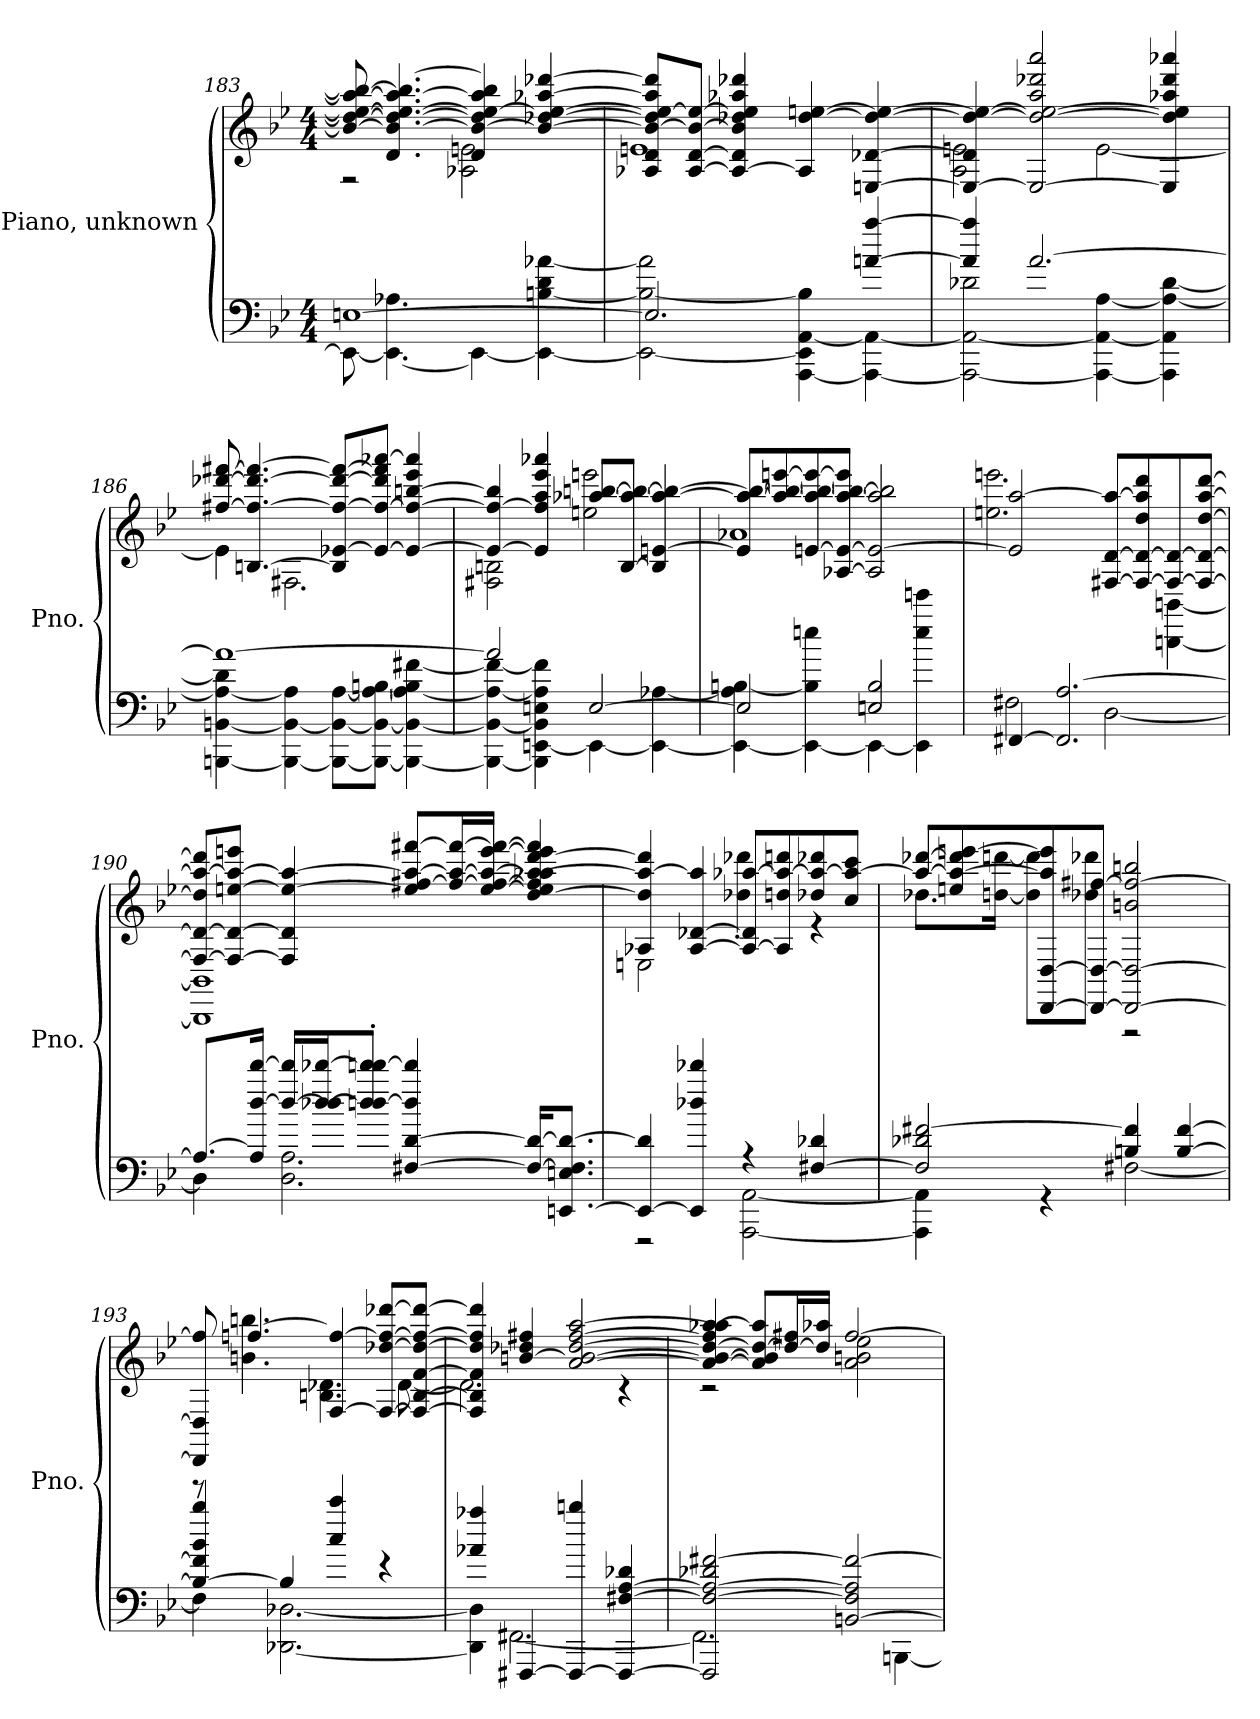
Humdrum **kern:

**kern	**kern
*part1	*part1
*staff2	*staff1
*I"Piano, unknown	*
*I'Pno.	*
!!LO:PB:g=z
*clefF4	*clefG2
*k[b-e-]	*k[b-e-]
*M4/4	*M4/4
=183	=183
*^	*^
[1En	8EE\_	8b/_ 8dd/_ 8ee/_ 8aa-/_ 8bb/_	2r
.	4.EE\_ 4.A-X\	4.d/ 4.b/_ 4.dd/_ 4.ee/_ 4.aa-/_ 4.bb/_	.
.	4EE\_	4d/ 4b/_ 4dd/] 4ee/_ 4aa-/] 4bb/]	2A-X\ 2en\
.	4EE\_ [4Bn\ 4d\ [4a-X\	4b/_ [4dd-X/ 4ee/_ [4aa-X/ [4ddd-X/	.
=184	=184	=184	=184
2.E/]	2EE\_ 2B\_ 2a-\]	8A-X/ 8d/ 8b/_ 8dd-/] 8ee/_ 8aa-/] 8ddd-/]L	1en
.	.	[8A-/ [8d/ 8b/_ 8ee/_J	.
.	.	4A-/_ 4d/] 4b/] 4dd-X/ 4ee/] 4aa-X/ 4ddd-X/	.
.	[4AAA\ 4EE\] [4AA\ 4B\]	4A-/] [4dd-/ [4een/	.
[4an/ [4aa/	4AAA\_ 4AA\_	[4En/ [4d-X/ 4dd-/_ 4ee/_	.
=185	=185	=185	=185
4a/] 4aa/]	2AAA\_ 2AA\_ 2d-X\	4E/_ 4d-/] 4dd-/_ 4ee/_	2A\ 2en\
[2.a/	.	2E/_ 2dd-/_ 2ee/_ 2aa/ 2ddd-X/ 2aaa/	.
.	4AAA\_ 4AA\_ [4A\	.	[2e\
.	4AAA\] 4AA\] 4A\_ [4d-\	4E/] 4dd-/] 4ee/] 4aa-X/ 4ddd-/ 4aaa-X/	.
!!LO:LB:g=z	!!
=186	=186	=186	=186
1a_	[4BBBn\ [4BBn\ 4A\_ 4d-\]	[8ff#X/ [8ddd-X/ [8fff#X/	4e\]
.	.	[4.Bn/ 4.ff#/_ 4.ddd-/_ 4.fff#/_	.
.	4BBB\_ 4BB\_ 4A\]	.	2.F#X\
.	8BBB\_ 8BB\_ [8A\L	8B/] [8e-X/ 8ff#/_ 8ddd-/_ 8fff#/_L	.
.	8BBB\_ 8BB\_ 8A\_ [8Bn\J	8e-/_ 8ff#/_ 8ddd-/] 8fff#/] [8aaa-X/J	.
.	4BBB\_ 4BB\_ 4A\_ 4B\] [4f#X\	4e-/_ 4ff#/_ [4bbn/ 4eee-/ 4aaa-/]	.
=187	=187	=187	=187
2a/]	4BBB\_ 4BB\_ 4A\_ 4f#\_	4e-/_ 4ff#/_ 4bb/]	2F#X\ 2Bn\
.	4BBB\] [4EEn\ 4BB\] 4En\ 4A\] 4f#\]	4e-/] 4ff#/] 4aa/ 4eee-/ 4aaa-X/	.
[2E/	4EE\_	[8aa-X/ [8bbn/L	2een\ 2eeen\
.	.	[8B/ 8aa-/_ 8bb/_J	.
.	4EE\_ [4A-X\	4B/] [4en/ 4aa-/_ 4bb/_	.
=188	=188	=188	=188
2E/]	4EE\_ 4A-\] [4Bn\	8e/] 8aa-/_ 8bb/_L	1a-X
.	.	8aa-/_ 8bb/_ [8eeen/	.
.	4EE\_ 4B\] 4een\	[8en/ 8aa-/_ 8bb/_ 8eee/_	.
.	.	[8A-X/ 8e/_ 8aa-/_ 8bb/_ 8eee/]J	.
2En/ 2B/	4EE\_	2A-/] 2e/_ 2aa-/] 2bb/]	.
.	4EE\] 4ee\ 4eeen\	.	.
!!LO:LB:g=z	!!
=189	=189	=189	=189
[4FF#X/	2F#X\	2e/] [2aa/	2.een\ 2.eeen\
2.FF#/] [2.A/	.	.	.
.	[2D\	[8F#X/ [8d/ 8aa/_L	.
.	.	8F#/_ 8d/_ 8dd/ 8aa/] 8ddd/	.
.	.	8F#/_ 8d/_	[4BBBn\ [4BBn\
.	.	8F#/_ 8d/_ [8dd/ [8aa/ [8ddd/J	.
=190	=190	=190	=190
8.A/L_	4D\]	8F#/_ 8d/_ 8dd/] 8aa/_ 8ddd/]L	1BBB] 1BB]
.	.	8F#/_ 8d/_ [8een/ 8aa/_ 8eeen/J	.
16A/] [16dd/ [16ddd/Jk	.	.	.
16dd/_ 16ddd/]LL	2.D\ 2.A\	4F#/] 4d/] 4ee/_ 4aa/_	.
[16dd-X/ 16dd/] [16ddd-X/J	.	.	.
8dd-/]' [8ddn/' 8ddd-/]' [8dddn/'J	.	.	.
[4F#X/ [4d/ 4dd/] 4ddd/]	.	8ee/] [8ff#X/ 8aa/_ [8fff#X/L	.
.	.	16ff#/_ 16aa/_ 16fff#/_L	.
.	.	[16ee/ 16ff#/_ 16aa/_ [16eee/ 16fff#/_JJ	.
16F#/_ 16d/_KL	.	[4dd/ 4ee/] 4ff#/] [4aa-X/ 4aa/] [4ddd/ 4eee/] 4fff#/]	.
[8.EEn/ 8.En/ 8.F#/] 8.d/_J	.	.	.
=191	=191	=191	=191
4EE/_ 4d/]	2r	4A-X/ 4dd/] 4aa-/_ 4ddd/]	2En\
4EE/] 4dd-X/ 4ddd-X/	.	[4A-/ [4d-X/ 4aa-/]	.
4r	[2AAA\ [2AA\	8A-/_ 8d-/] [8aa-X/L	4dd-X\' 4ddd-X\'
.	.	8A-/] 8ddn/ 8aa-/_ 8dddn/	.
[4F#X/ 4d-X/	.	8dd-X/ 8aa-/_ 8ddd-X/	4r
.	.	8cc/ 8aa-/_ 8ccc/J	.
!!LO:LB:g=z	!!
=192	=192	=192	=192
2F#/] 2d-X/ [2f#X/	4AAA\] 4AA\]	8aa-/_ [8ddd-X/L	8.dd-X\L
.	.	8een/ 8aa-/_ 8ddd-/] [8eeen/	.
.	.	.	[16ddn\ [16dddn\Jk
.	4r	[8DD/ [8D/ 8aa-/] 8eee/]	8dd\] 8ddd\]L
.	.	8DD/_ 8D/_ [8ff#X/J	8dd-X\ 8ddd-X\J
4Bn/ 4f#/]	[2F#X\	2DD/_ 2D/_ 2bn/ 2ff#/_ 2bbn/	2r
[4B/ [4f#/	.	.	.
=193	=193	=193	=193
4B/_ 4f#/] 4b-/ 4bb-/	4F#\]	8DD/] 8D/] 8ff#/]	8r
.	.	[4.ffn/	4.bn\ 4.bbn\
4B/]	[2.DD-X\ [2.D-X\	.	.
4cc/ 4ccc/	.	[4F/ 4ff/_	4.Bn\ 4.d-X\
4r	.	8F/_ [8dd-X/ 8ff/_ [8ddd-X/L	.
.	.	8F/_ [8B/ [8f/ 8dd-/_ 8ff/_ 8ddd-/_J	[8d-\
=194	=194	=194	=194
4a-X/ 4aa-X/	4DD-\] 4D-\]	4F/] 4B/] 4f/] 4dd-/] 4ff/] 4ddd-/]	2.d-\]
[4FFF#X/	[2.FF#X\	[4bn/ 4dd-X/ 4ff#X/	.
4FFF#/_ 4bbn/	.	[2a/ 2b/_ [2dd-/ [2ff#/ [2aa/	.
4FFF#/_ [4F#X/ [4A/ 4d-X/	.	.	4r
!!LO:LB:g=z	!!
=195	=195	=195	=195
2FFF#/] 2F#/_ 2A/_ 2d-X/ [2f#X/	2.FF#\]	4a/_ 4b/_ 4dd-/_ 4ff#/] [4aa-X/ 4aa/]	2r
.	.	8a/] 8b/] 8dd-/_ 8aa-/]L	.
.	.	16dd-/_ 16ff#X/L	.
.	.	16dd-/] 16aa-X/JJ	.
[2BBn/ 2F#/] 2A/] 2f#/_	.	[2ff#/	2a\ 2bn\ 2ee-\
.	[4BBBn\	.	.
*v	*v	*	*
*	*v	*v
=	=
*-	*-
